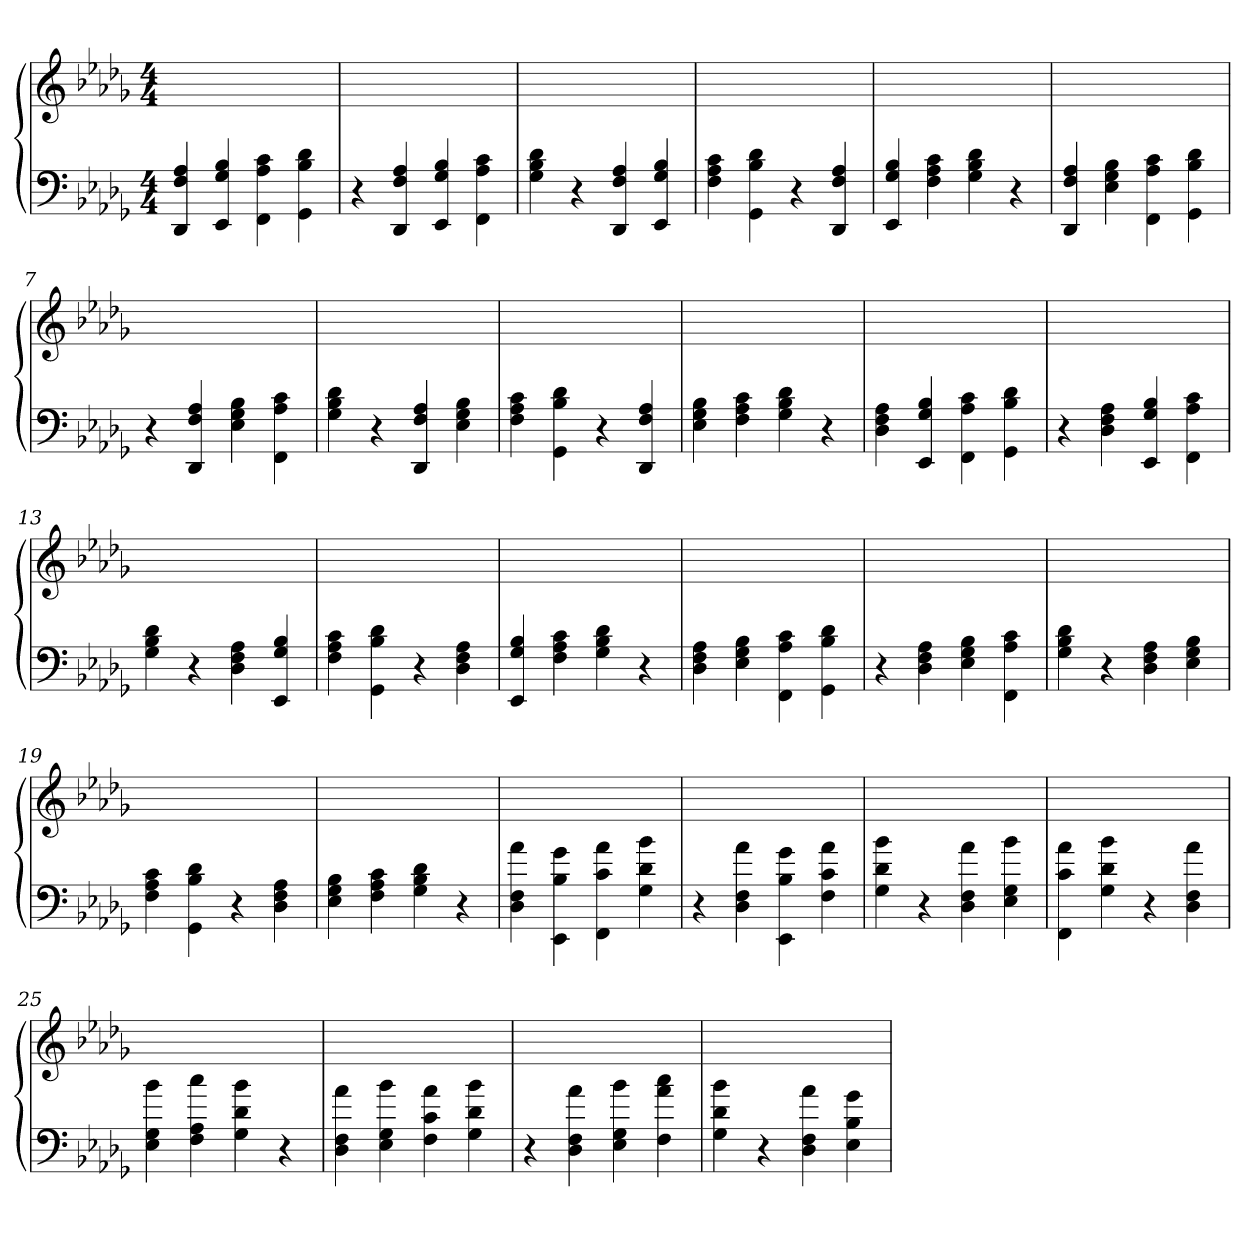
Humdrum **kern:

**kern	**kern
*part2	*part1
*staff2	*staff1
*clefF4	*clefG2
*k[b-e-a-d-g-]	*k[b-e-a-d-g-]
*D-:	*D-:
*M4/4	*M4/4
*MM60	*MM60
=1	=1
4DD- 4F 4A-	1ryy
4EE- 4G- 4B-	.
4FF 4A- 4c	.
4GG- 4B- 4d-	.
=2	=2
4r	1ryy
4DD- 4F 4A-	.
4EE- 4G- 4B-	.
4FF 4A- 4c	.
=3	=3
4G- 4B- 4d-	1ryy
4r	.
4DD- 4F 4A-	.
4EE- 4G- 4B-	.
=4	=4
4F 4A- 4c	1ryy
4GG- 4B- 4d-	.
4r	.
4DD- 4F 4A-	.
=5	=5
4EE- 4G- 4B-	1ryy
4F 4A- 4c	.
4G- 4B- 4d-	.
4r	.
=6	=6
4DD- 4F 4A-	1ryy
4E- 4G- 4B-	.
4FF 4A- 4c	.
4GG- 4B- 4d-	.
=7	=7
4r	1ryy
4DD- 4F 4A-	.
4E- 4G- 4B-	.
4FF 4A- 4c	.
=8	=8
4G- 4B- 4d-	1ryy
4r	.
4DD- 4F 4A-	.
4E- 4G- 4B-	.
=9	=9
4F 4A- 4c	1ryy
4GG- 4B- 4d-	.
4r	.
4DD- 4F 4A-	.
=10	=10
4E- 4G- 4B-	1ryy
4F 4A- 4c	.
4G- 4B- 4d-	.
4r	.
=11	=11
4D- 4F 4A-	1ryy
4EE- 4G- 4B-	.
4FF 4A- 4c	.
4GG- 4B- 4d-	.
=12	=12
4r	1ryy
4D- 4F 4A-	.
4EE- 4G- 4B-	.
4FF 4A- 4c	.
=13	=13
4G- 4B- 4d-	1ryy
4r	.
4D- 4F 4A-	.
4EE- 4G- 4B-	.
=14	=14
4F 4A- 4c	1ryy
4GG- 4B- 4d-	.
4r	.
4D- 4F 4A-	.
=15	=15
4EE- 4G- 4B-	1ryy
4F 4A- 4c	.
4G- 4B- 4d-	.
4r	.
=16	=16
4D- 4F 4A-	1ryy
4E- 4G- 4B-	.
4FF 4A- 4c	.
4GG- 4B- 4d-	.
=17	=17
4r	1ryy
4D- 4F 4A-	.
4E- 4G- 4B-	.
4FF 4A- 4c	.
=18	=18
4G- 4B- 4d-	1ryy
4r	.
4D- 4F 4A-	.
4E- 4G- 4B-	.
=19	=19
4F 4A- 4c	1ryy
4GG- 4B- 4d-	.
4r	.
4D- 4F 4A-	.
=20	=20
4E- 4G- 4B-	1ryy
4F 4A- 4c	.
4G- 4B- 4d-	.
4r	.
=21	=21
4D- 4F 4a-	1ryy
4EE- 4B- 4g-	.
4FF 4c 4a-	.
4G- 4d- 4b-	.
=22	=22
4r	1ryy
4D- 4F 4a-	.
4EE- 4B- 4g-	.
4F 4c 4a-	.
=23	=23
4G- 4d- 4b-	1ryy
4r	.
4D- 4F 4a-	.
4E- 4G- 4b-	.
=24	=24
4FF 4c 4a-	1ryy
4G- 4d- 4b-	.
4r	.
4D- 4F 4a-	.
=25	=25
4E- 4G- 4b-	1ryy
4F 4A- 4cc	.
4G- 4d- 4b-	.
4r	.
=26	=26
4D- 4F 4a-	1ryy
4E- 4G- 4b-	.
4F 4c 4a-	.
4G- 4d- 4b-	.
=27	=27
4r	1ryy
4D- 4F 4a-	.
4E- 4G- 4b-	.
4F 4a- 4cc	.
=28	=28
4G- 4d- 4b-	1ryy
4r	.
4D- 4F 4a-	.
4E- 4B- 4g-	.
=	=
*-	*-
